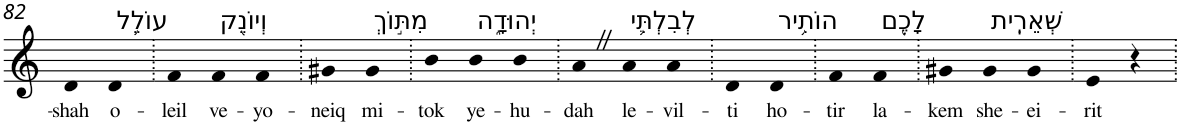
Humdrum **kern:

**kern	**text
*part1	*part1
*staff1	*staff1
*I"Piano	*
*I'Pno	*
!!LO:PB:g=z
*clefG2	*
*k[]	*
=82	=82
!	!LO:LY:b
4d	-shah
!LO:TX:a:t=עוֹלֵ֥ל	!
!	!LO:LY:b
4d	o-
=83.	=83.
!	!LO:LY:b
4f	-leil
!LO:TX:a:t=וְיוֹנֵ֖ק	!
!	!LO:LY:b
4f	ve-
!	!LO:LY:b
4f	-yo-
=84.	=84.
!	!LO:LY:b
4g#X	-neiq
!LO:TX:a:t=מִתּ֣וֹךְ	!
!	!LO:LY:b
4g#	mi-
=85.	=85.
!	!LO:LY:b
4b	-tok
!LO:TX:a:t=יְהוּדָ֑ה	!
!	!LO:LY:b
4b	ye-
!	!LO:LY:b
4b	-hu-
=86.	=86.
!	!LO:LY:b
4aZ	-dah
!LO:TX:a:t=לְבִלְתִּ֛י	!
!	!LO:LY:b
4a	le-
!	!LO:LY:b
4a	-vil-
=87.	=87.
!	!LO:LY:b
4d	-ti
!LO:TX:a:t=הוֹתִ֥יר	!
!	!LO:LY:b
4d	ho-
=88.	=88.
!	!LO:LY:b
4f	-tir
!LO:TX:a:t=לָכֶ֖ם	!
!	!LO:LY:b
4f	la-
=89.	=89.
!	!LO:LY:b
4g#X	-kem
!LO:TX:a:t=שְׁאֵרִֽית	!
!	!LO:LY:b
4g#	she-
!	!LO:LY:b
4g#	-ei-
=90.	=90.
!	!LO:LY:b
4e	-rit
4r	.
=.	=.
*-	*-
